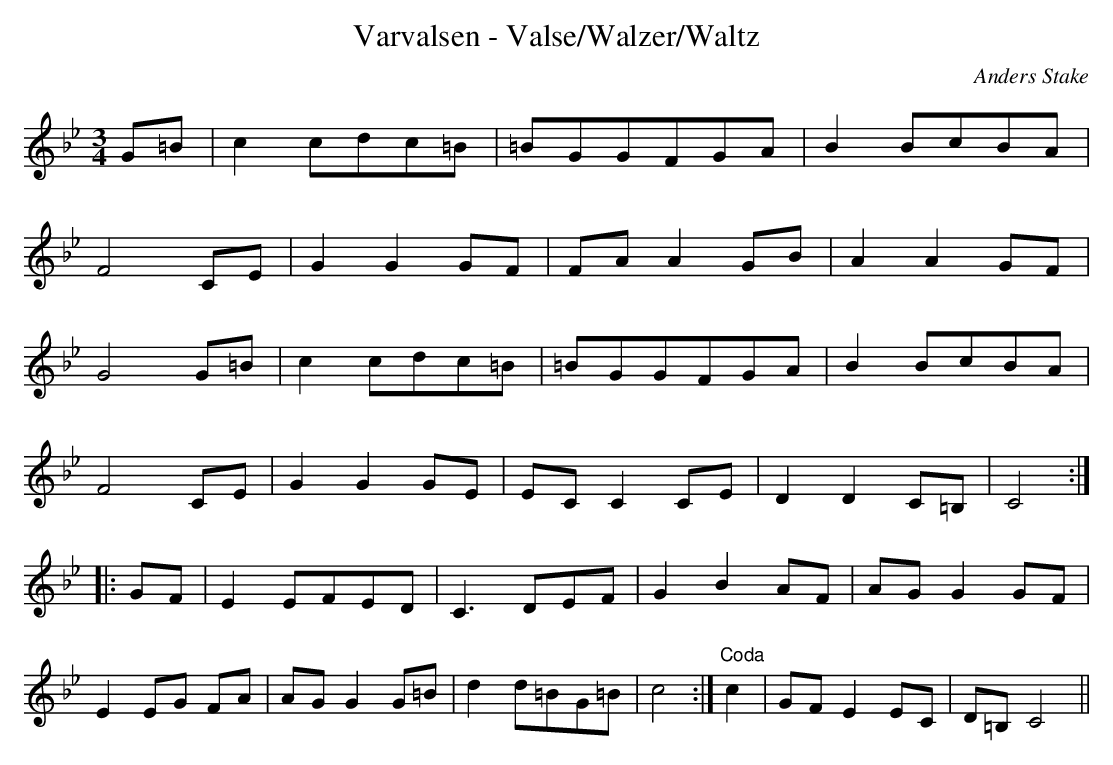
X:1
T:Varvalsen - Valse/Walzer/Waltz
C:Anders Stake
M:3/4
L:1/4
K:Gm
G/=B/|cc/d/c/=B/|=B/G/G/F/G/A/|BB/c/B/A/|
F2C/E/|GGG/F/|F/A/AG/B/|AAG/F/|
G2G/=B/|cc/d/c/=B/|=B/G/G/F/G/A/|BB/c/B/A/|
F2C/E/|GGG/E/|E/C/CC/E/|DDC/=B,/|C2:|
|:G/F/|EE/F/E/D/|C>DE/F/|GBA/F/|A/G/GG/F/|
EE/G/ F/A/|A/G/GG/=B/|dd/=B/G/=B/|c2:|"Coda"c|G/F/EE/C/|D/=B,/C2||
